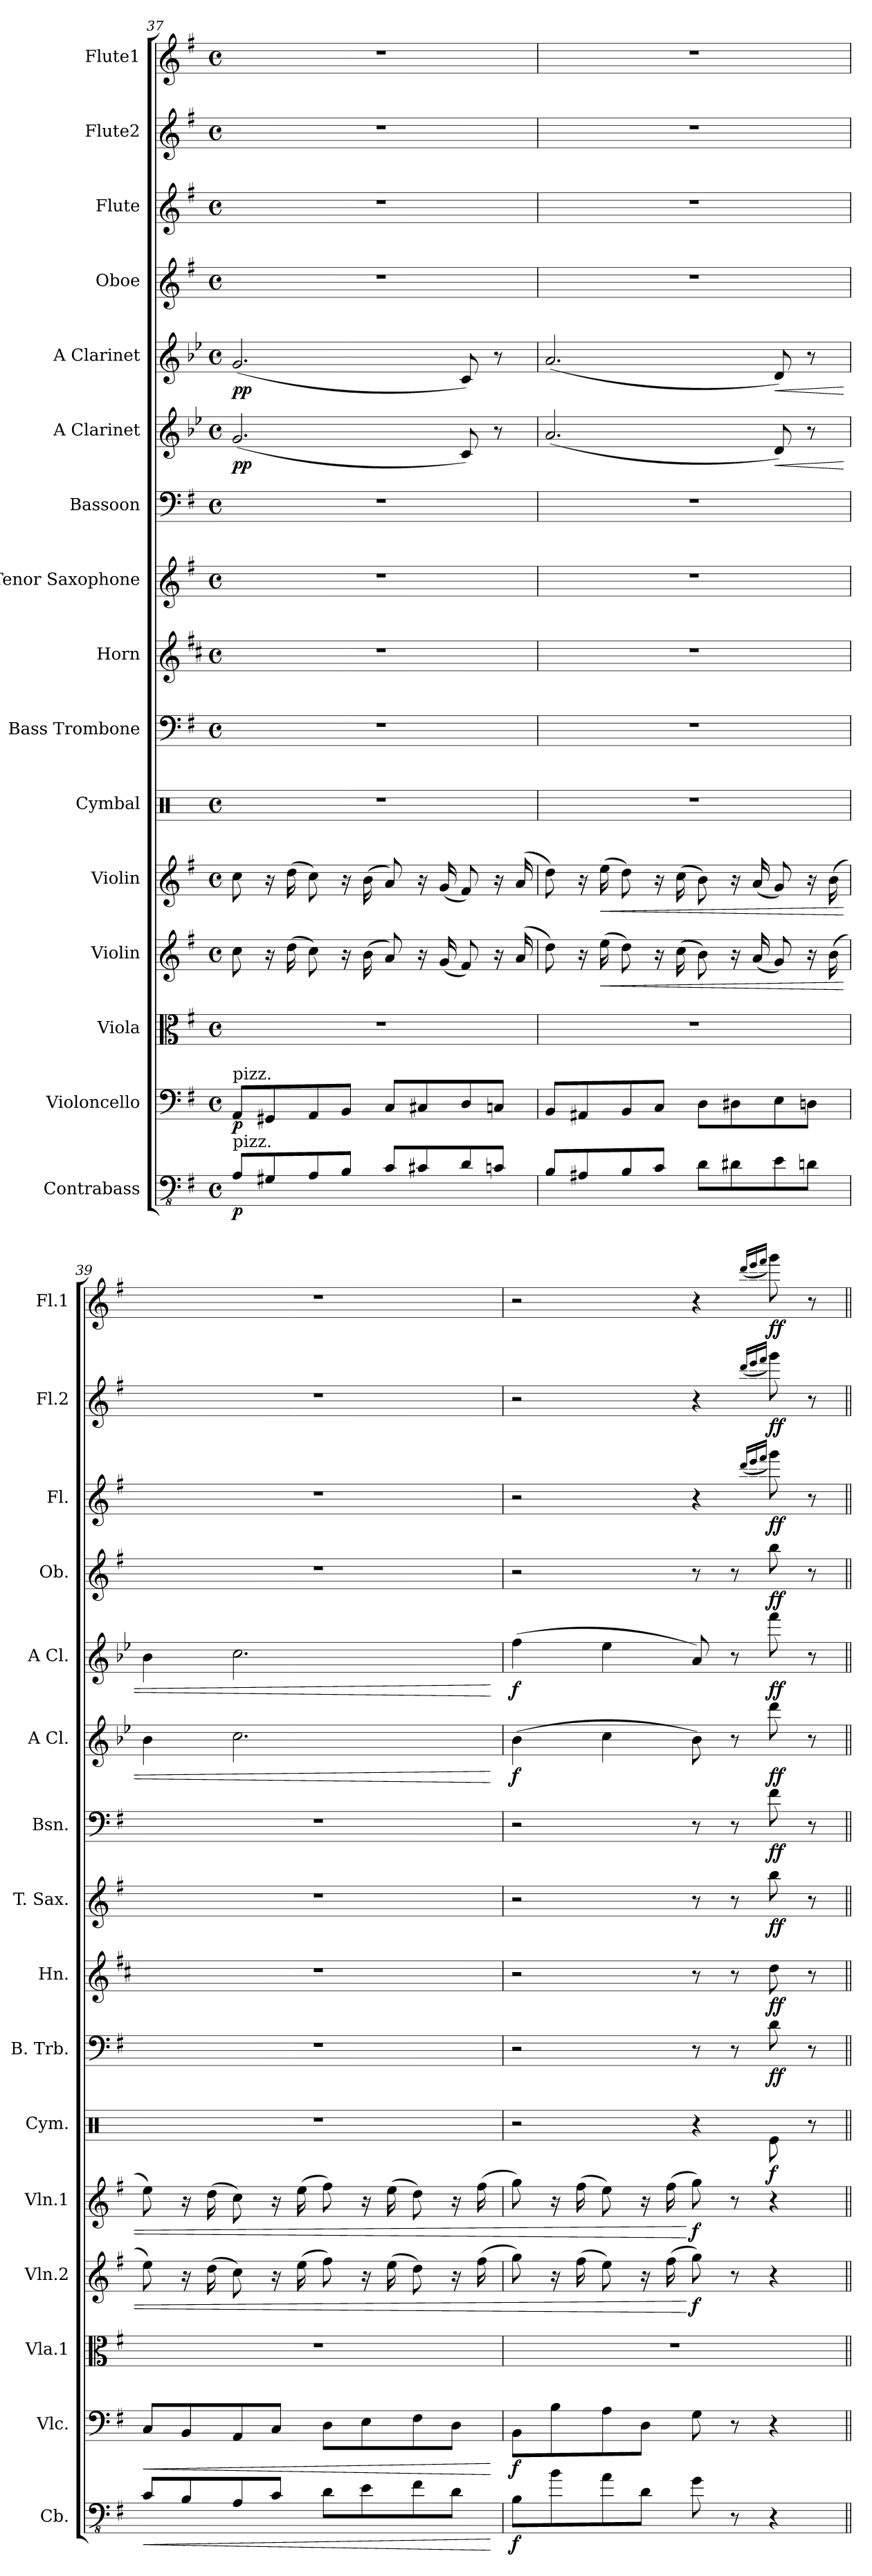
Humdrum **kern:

**kern	**dynam	**kern	**dynam	**kern	**kern	**dynam	**kern	**dynam	**kern	**dynam	**kern	**dynam	**kern	**dynam	**kern	**dynam	**kern	**dynam	**kern	**dynam	**kern	**dynam	**kern	**dynam	**kern	**dynam	**kern	**dynam	**kern	**dynam
*part16	*part16	*part15	*part15	*part14	*part13	*part13	*part12	*part12	*part11	*part11	*part10	*part10	*part9	*part9	*part8	*part8	*part7	*part7	*part6	*part6	*part5	*part5	*part4	*part4	*part3	*part3	*part2	*part2	*part1	*part1
*staff16	*staff16	*staff15	*staff15	*staff14	*staff13	*staff13	*staff12	*staff12	*staff11	*staff11	*staff10	*staff10	*staff9	*staff9	*staff8	*staff8	*staff7	*staff7	*staff6	*staff6	*staff5	*staff5	*staff4	*staff4	*staff3	*staff3	*staff2	*staff2	*staff1	*staff1
*I"Contrabass	*	*I"Violoncello	*	*I"Viola	*I"Violin	*	*I"Violin	*	*I"Cymbal	*	*I"Bass Trombone	*	*I"Horn	*	*I"Tenor Saxophone	*	*I"Bassoon	*	*I"A Clarinet	*	*I"A Clarinet	*	*I"Oboe	*	*I"Flute	*	*I"Flute2	*	*I"Flute1	*
*I'Cb.	*	*I'Vlc.	*	*I'Vla.1	*I'Vln.2	*	*I'Vln.1	*	*I'Cym.	*	*I'B. Trb.	*	*I'Hn.	*	*I'T. Sax.	*	*I'Bsn.	*	*I'A Cl.	*	*I'A Cl.	*	*I'Ob.	*	*I'Fl.	*	*I'Fl.2	*	*I'Fl.1	*
*clefFv4	*	*clefF4	*	*clefC3	*clefG2	*	*clefG2	*	*clefX	*	*clefF4	*	*clefG2	*	*clefG2	*	*clefF4	*	*clefG2	*	*clefG2	*	*clefG2	*	*clefG2	*	*clefG2	*	*clefG2	*
*ITrd7c12	*	*	*	*	*	*	*	*	*	*	*	*	*ITrd4c7	*	*ITrd8c14	*	*	*	*ITrd2c3	*	*ITrd2c3	*	*	*	*	*	*	*	*	*
*k[f#]	*	*k[f#]	*	*k[f#]	*k[f#]	*	*k[f#]	*	*k[]	*	*k[f#]	*	*k[f#]	*	*k[f#]	*	*k[f#]	*	*k[f#]	*	*k[f#]	*	*k[f#]	*	*k[f#]	*	*k[f#]	*	*k[f#]	*
*M4/4	*	*M4/4	*	*M4/4	*M4/4	*	*M4/4	*	*M4/4	*	*M4/4	*	*M4/4	*	*M4/4	*	*M4/4	*	*M4/4	*	*M4/4	*	*M4/4	*	*M4/4	*	*M4/4	*	*M4/4	*
*met(c)	*	*met(c)	*	*met(c)	*met(c)	*	*met(c)	*	*met(c)	*	*met(c)	*	*met(c)	*	*met(c)	*	*met(c)	*	*met(c)	*	*met(c)	*	*met(c)	*	*met(c)	*	*met(c)	*	*met(c)	*
=37	=37	=37	=37	=37	=37	=37	=37	=37	=37	=37	=37	=37	=37	=37	=37	=37	=37	=37	=37	=37	=37	=37	=37	=37	=37	=37	=37	=37	=37	=37
!	!	!LO:TX:a:t=pizz.	!	!	!	!	!	!	!	!	!	!	!	!	!	!	!	!	!	!	!	!	!	!	!	!	!	!	!	!
!LO:TX:a:t=pizz.	!	!	!	!	!	!	!	!	!	!	!	!	!	!	!	!	!	!	!	!	!	!	!	!	!	!	!	!	!	!
!	!LO:DY:b	!	!LO:DY:b	!	!	!	!	!	!	!	!	!	!	!	!	!	!	!	!	!LO:DY:b	!	!LO:DY:b	!	!	!	!	!	!	!	!
8AAA/L	p	8AA/L	p	1r	8cc\	.	8cc\	.	1r	.	1r	.	1r	.	1r	.	1r	.	(2.e/	pp	(2.e/	pp	1r	.	1r	.	1r	.	1r	.
8GGG#X/	.	8GG#X/	.	.	16r	.	16r	.	.	.	.	.	.	.	.	.	.	.	.	.	.	.	.	.	.	.	.	.	.	.
.	.	.	.	.	(16dd\	.	(16dd\	.	.	.	.	.	.	.	.	.	.	.	.	.	.	.	.	.	.	.	.	.	.	.
8AAA/	.	8AA/	.	.	8cc\)	.	8cc\)	.	.	.	.	.	.	.	.	.	.	.	.	.	.	.	.	.	.	.	.	.	.	.
8BBB/J	.	8BB/J	.	.	16r	.	16r	.	.	.	.	.	.	.	.	.	.	.	.	.	.	.	.	.	.	.	.	.	.	.
.	.	.	.	.	(16b\	.	(16b\	.	.	.	.	.	.	.	.	.	.	.	.	.	.	.	.	.	.	.	.	.	.	.
8CC/L	.	8C/L	.	.	8a/)	.	8a/)	.	.	.	.	.	.	.	.	.	.	.	.	.	.	.	.	.	.	.	.	.	.	.
8CC#X/	.	8C#X/	.	.	16r	.	16r	.	.	.	.	.	.	.	.	.	.	.	.	.	.	.	.	.	.	.	.	.	.	.
.	.	.	.	.	(16g/	.	(16g/	.	.	.	.	.	.	.	.	.	.	.	.	.	.	.	.	.	.	.	.	.	.	.
8DD/	.	8D/	.	.	8f#/)	.	8f#/)	.	.	.	.	.	.	.	.	.	.	.	8A/)	.	8A/)	.	.	.	.	.	.	.	.	.
8CCn/J	.	8Cn/J	.	.	16r	.	16r	.	.	.	.	.	.	.	.	.	.	.	8r	.	8r	.	.	.	.	.	.	.	.	.
.	.	.	.	.	(>16a/	.	(>16a/	.	.	.	.	.	.	.	.	.	.	.	.	.	.	.	.	.	.	.	.	.	.	.
!!LO:PB:g=z
=38	=38	=38	=38	=38	=38	=38	=38	=38	=38	=38	=38	=38	=38	=38	=38	=38	=38	=38	=38	=38	=38	=38	=38	=38	=38	=38	=38	=38	=38	=38
8BBB/L	.	8BB/L	.	1r	8dd\)	.	8dd\)	.	1r	.	1r	.	1r	.	1r	.	1r	.	(2.f#/	.	(2.f#/	.	1r	.	1r	.	1r	.	1r	.
8AAA#X/	.	8AA#X/	.	.	16r	.	16r	.	.	.	.	.	.	.	.	.	.	.	.	.	.	.	.	.	.	.	.	.	.	.
!	!	!	!	!	!	!LO:HP:b	!	!LO:HP:b	!	!	!	!	!	!	!	!	!	!	!	!	!	!	!	!	!	!	!	!	!	!
.	.	.	.	.	(16ee\	<	(16ee\	<	.	.	.	.	.	.	.	.	.	.	.	.	.	.	.	.	.	.	.	.	.	.
8BBB/	.	8BB/	.	.	8dd\)	.	8dd\)	.	.	.	.	.	.	.	.	.	.	.	.	.	.	.	.	.	.	.	.	.	.	.
8CC/J	.	8C/J	.	.	16r	.	16r	.	.	.	.	.	.	.	.	.	.	.	.	.	.	.	.	.	.	.	.	.	.	.
.	.	.	.	.	(16cc\	.	(16cc\	.	.	.	.	.	.	.	.	.	.	.	.	.	.	.	.	.	.	.	.	.	.	.
8DD\L	.	8D\L	.	.	8b\)	.	8b\)	.	.	.	.	.	.	.	.	.	.	.	.	.	.	.	.	.	.	.	.	.	.	.
8DD#X\	.	8D#X\	.	.	16r	.	16r	.	.	.	.	.	.	.	.	.	.	.	.	.	.	.	.	.	.	.	.	.	.	.
.	.	.	.	.	(16a/	.	(16a/	.	.	.	.	.	.	.	.	.	.	.	.	.	.	.	.	.	.	.	.	.	.	.
!	!	!	!	!	!	!	!	!	!	!	!	!	!	!	!	!	!	!	!	!LO:HP:b	!	!LO:HP:b	!	!	!	!	!	!	!	!
8EE\	.	8E\	.	.	8g/)	.	8g/)	.	.	.	.	.	.	.	.	.	.	.	8B/)	<	8B/)	<	.	.	.	.	.	.	.	.
8DDn\J	.	8Dn\J	.	.	16r	.	16r	.	.	.	.	.	.	.	.	.	.	.	8r	.	8r	.	.	.	.	.	.	.	.	.
.	.	.	.	.	(16b\	.	(16b\	.	.	.	.	.	.	.	.	.	.	.	.	.	.	.	.	.	.	.	.	.	.	.
=39	=39	=39	=39	=39	=39	=39	=39	=39	=39	=39	=39	=39	=39	=39	=39	=39	=39	=39	=39	=39	=39	=39	=39	=39	=39	=39	=39	=39	=39	=39
!	!LO:HP:b	!	!LO:HP:b	!	!	!	!	!	!	!	!	!	!	!	!	!	!	!	!	!	!	!	!	!	!	!	!	!	!	!
8CC/L	<	8C/L	<	1r	8ee\)	.	8ee\)	.	1r	.	1r	.	1r	.	1r	.	1r	.	4g\	.	4g\	.	1r	.	1r	.	1r	.	1r	.
8BBB/	.	8BB/	.	.	16r	.	16r	.	.	.	.	.	.	.	.	.	.	.	.	.	.	.	.	.	.	.	.	.	.	.
.	.	.	.	.	(16dd\	.	(16dd\	.	.	.	.	.	.	.	.	.	.	.	.	.	.	.	.	.	.	.	.	.	.	.
8AAA/	.	8AA/	.	.	8cc\)	.	8cc\)	.	.	.	.	.	.	.	.	.	.	.	2.a\	.	2.a\	.	.	.	.	.	.	.	.	.
8CC/J	.	8C/J	.	.	16r	.	16r	.	.	.	.	.	.	.	.	.	.	.	.	.	.	.	.	.	.	.	.	.	.	.
.	.	.	.	.	(16ee\	.	(16ee\	.	.	.	.	.	.	.	.	.	.	.	.	.	.	.	.	.	.	.	.	.	.	.
8DD\L	.	8D\L	.	.	8ff#\)	.	8ff#\)	.	.	.	.	.	.	.	.	.	.	.	.	.	.	.	.	.	.	.	.	.	.	.
8EE\	.	8E\	.	.	16r	.	16r	.	.	.	.	.	.	.	.	.	.	.	.	.	.	.	.	.	.	.	.	.	.	.
.	.	.	.	.	(16ee\	.	(16ee\	.	.	.	.	.	.	.	.	.	.	.	.	.	.	.	.	.	.	.	.	.	.	.
8FF#\	.	8F#\	.	.	8dd\)	.	8dd\)	.	.	.	.	.	.	.	.	.	.	.	.	.	.	.	.	.	.	.	.	.	.	.
8DD\J	.	8D\J	.	.	16r	.	16r	.	.	.	.	.	.	.	.	.	.	.	.	.	.	.	.	.	.	.	.	.	.	.
.	.	.	.	.	(16ff#\	.	(16ff#\	.	.	.	.	.	.	.	.	.	.	.	.	.	.	.	.	.	.	.	.	.	.	.
.	[	.	[	.	.	.	.	.	.	.	.	.	.	.	.	.	.	.	.	[	.	[	.	.	.	.	.	.	.	.
=40	=40	=40	=40	=40	=40	=40	=40	=40	=40	=40	=40	=40	=40	=40	=40	=40	=40	=40	=40	=40	=40	=40	=40	=40	=40	=40	=40	=40	=40	=40
!	!LO:DY:b	!	!LO:DY:b	!	!	!	!	!	!	!	!	!	!	!	!	!	!	!	!	!LO:DY:b	!	!LO:DY:b	!	!	!	!	!	!	!	!
8BBB\L	f	8BB\L	f	1r	8gg\)	.	8gg\)	.	2r	.	2r	.	2r	.	2r	.	2r	.	(4g\	f	(4dd\	f	2r	.	2r	.	2r	.	2r	.
8BB\	.	8B\	.	.	16r	.	16r	.	.	.	.	.	.	.	.	.	.	.	.	.	.	.	.	.	.	.	.	.	.	.
.	.	.	.	.	(16ff#\	.	(16ff#\	.	.	.	.	.	.	.	.	.	.	.	.	.	.	.	.	.	.	.	.	.	.	.
8AA\	.	8A\	.	.	8ee\)	.	8ee\)	.	.	.	.	.	.	.	.	.	.	.	4a\	.	4cc\	.	.	.	.	.	.	.	.	.
8DD\J	.	8D\J	.	.	16r	.	16r	.	.	.	.	.	.	.	.	.	.	.	.	.	.	.	.	.	.	.	.	.	.	.
.	.	.	.	.	(16ff#\	.	(16ff#\	.	.	.	.	.	.	.	.	.	.	.	.	.	.	.	.	.	.	.	.	.	.	.
!	!	!	!	!	!	!LO:DY:n=1:b	!	!LO:DY:n=1:b	!	!	!	!	!	!	!	!	!	!	!	!	!	!	!	!	!	!	!	!	!	!
8GG\	.	8G\	.	.	8gg\)	[ f	8gg\)	[ f	4r	.	8r	.	8r	.	8r	.	8r	.	8g\)	.	8f#/)	.	8r	.	4r	.	4r	.	4r	.
8r	.	8r	.	.	8r	.	8r	.	.	.	8r	.	8r	.	8r	.	8r	.	8r	.	8r	.	8r	.	.	.	.	.	.	.
.	.	.	.	.	.	.	.	.	.	.	.	.	.	.	.	.	.	.	.	.	.	.	.	.	(16qddd/LL	.	(16qddd/LL	.	(16qddd/LL	.
.	.	.	.	.	.	.	.	.	.	.	.	.	.	.	.	.	.	.	.	.	.	.	.	.	16qeee/	.	16qeee/	.	16qeee/	.
.	.	.	.	.	.	.	.	.	.	.	.	.	.	.	.	.	.	.	.	.	.	.	.	.	16qfff#/JJ	.	16qfff#/JJ	.	16qfff#/JJ	.
!	!	!	!	!	!	!	!	!	!	!LO:DY:b	!	!LO:DY:b	!	!LO:DY:b	!	!LO:DY:b	!	!LO:DY:b	!	!LO:DY:b	!	!LO:DY:b	!	!LO:DY:b	!	!LO:DY:b	!	!LO:DY:b	!	!LO:DY:b
4r	.	4r	.	.	4r	.	4r	.	8Re\	f	8d\	ff	8g\	ff	8b\	ff	8f#\	ff	8bb\	ff	8ddd\	ff	8bb\	ff	8ggg\)	ff	8ggg\)	ff	8ggg\)	ff
.	.	.	.	.	.	.	.	.	8r	.	8r	.	8r	.	8r	.	8r	.	8r	.	8r	.	8r	.	8r	.	8r	.	8r	.
=||	=||	=||	=||	=||	=||	=||	=||	=||	=||	=||	=||	=||	=||	=||	=||	=||	=||	=||	=||	=||	=||	=||	=||	=||	=||	=||	=||	=||	=||	=||
*-	*-	*-	*-	*-	*-	*-	*-	*-	*-	*-	*-	*-	*-	*-	*-	*-	*-	*-	*-	*-	*-	*-	*-	*-	*-	*-	*-	*-	*-	*-
